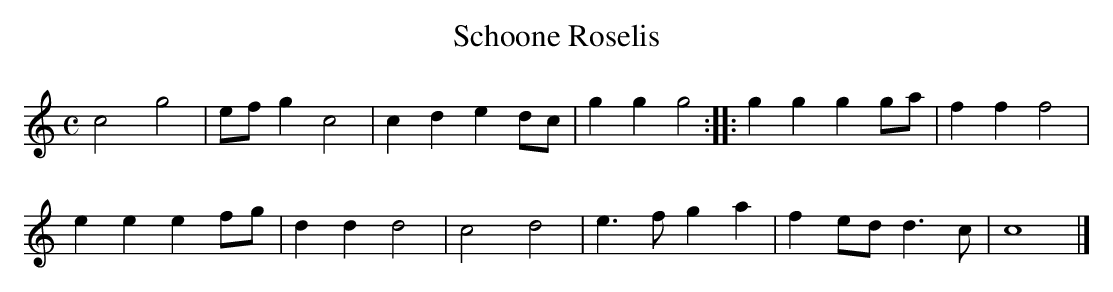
X:1
T:Schoone Roselis
M:C
K:Cmaj
c4g4|efg2c4|c2d2e2dc|g2g2g4:||:g2g2g2ga|f2f2f4|
e2e2e2fg|d2d2d4|c4d4|e3fg2a2|f2edd3c|c8|]
